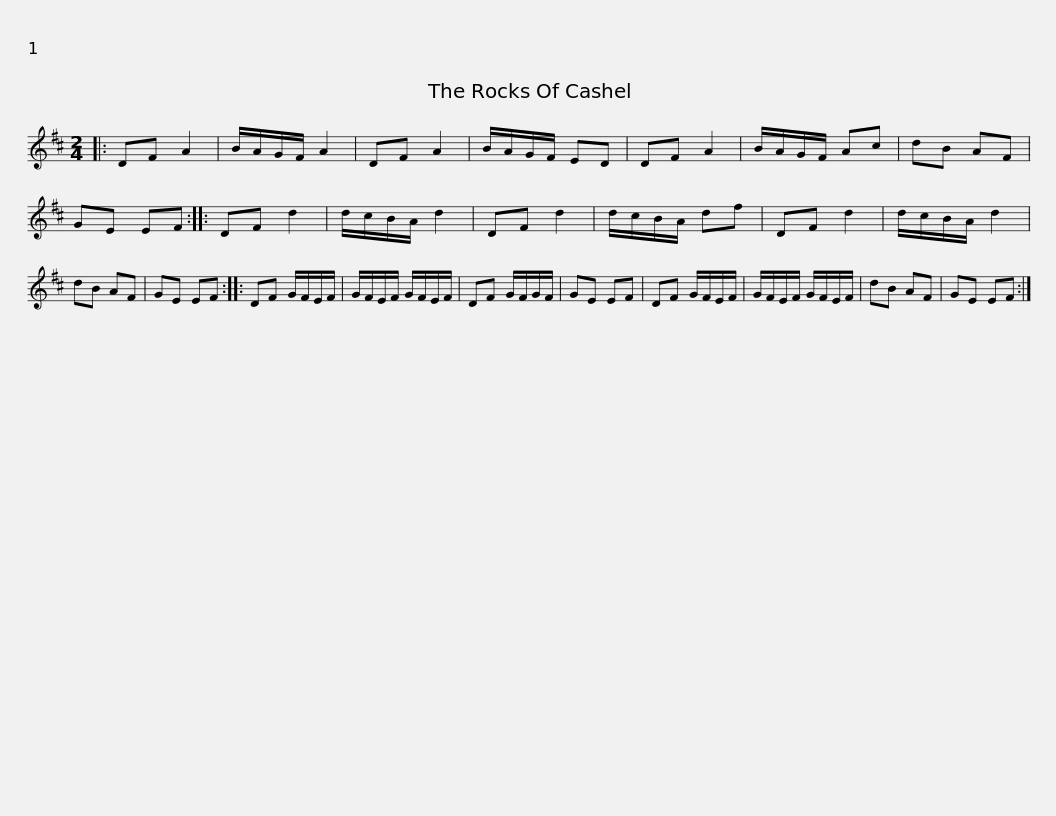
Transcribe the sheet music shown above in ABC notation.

X:1
L:1/8
M:2/4
I:linebreak $
K:D
V:1 treble
V:1
|: DF A2 | B/A/G/F/ A2 | DF A2 | B/A/G/F/ ED | DF A2 | %5
 B/A/G/F/ Ac | dB AF | GE EF :: DF d2 |$ d/c/B/A/ d2 | %10
 DF d2 | d/c/B/A/ df | DF d2 | d/c/B/A/ d2 | dB AF | %15
 GE EF :: DF G/F/E/F/ | G/F/E/F/ G/F/E/F/ |$ DF G/F/G/F/ | GE EF | %20
 DF G/F/E/F/ | G/F/E/F/ G/F/E/F/ | dB AF | GE EF :| %24
